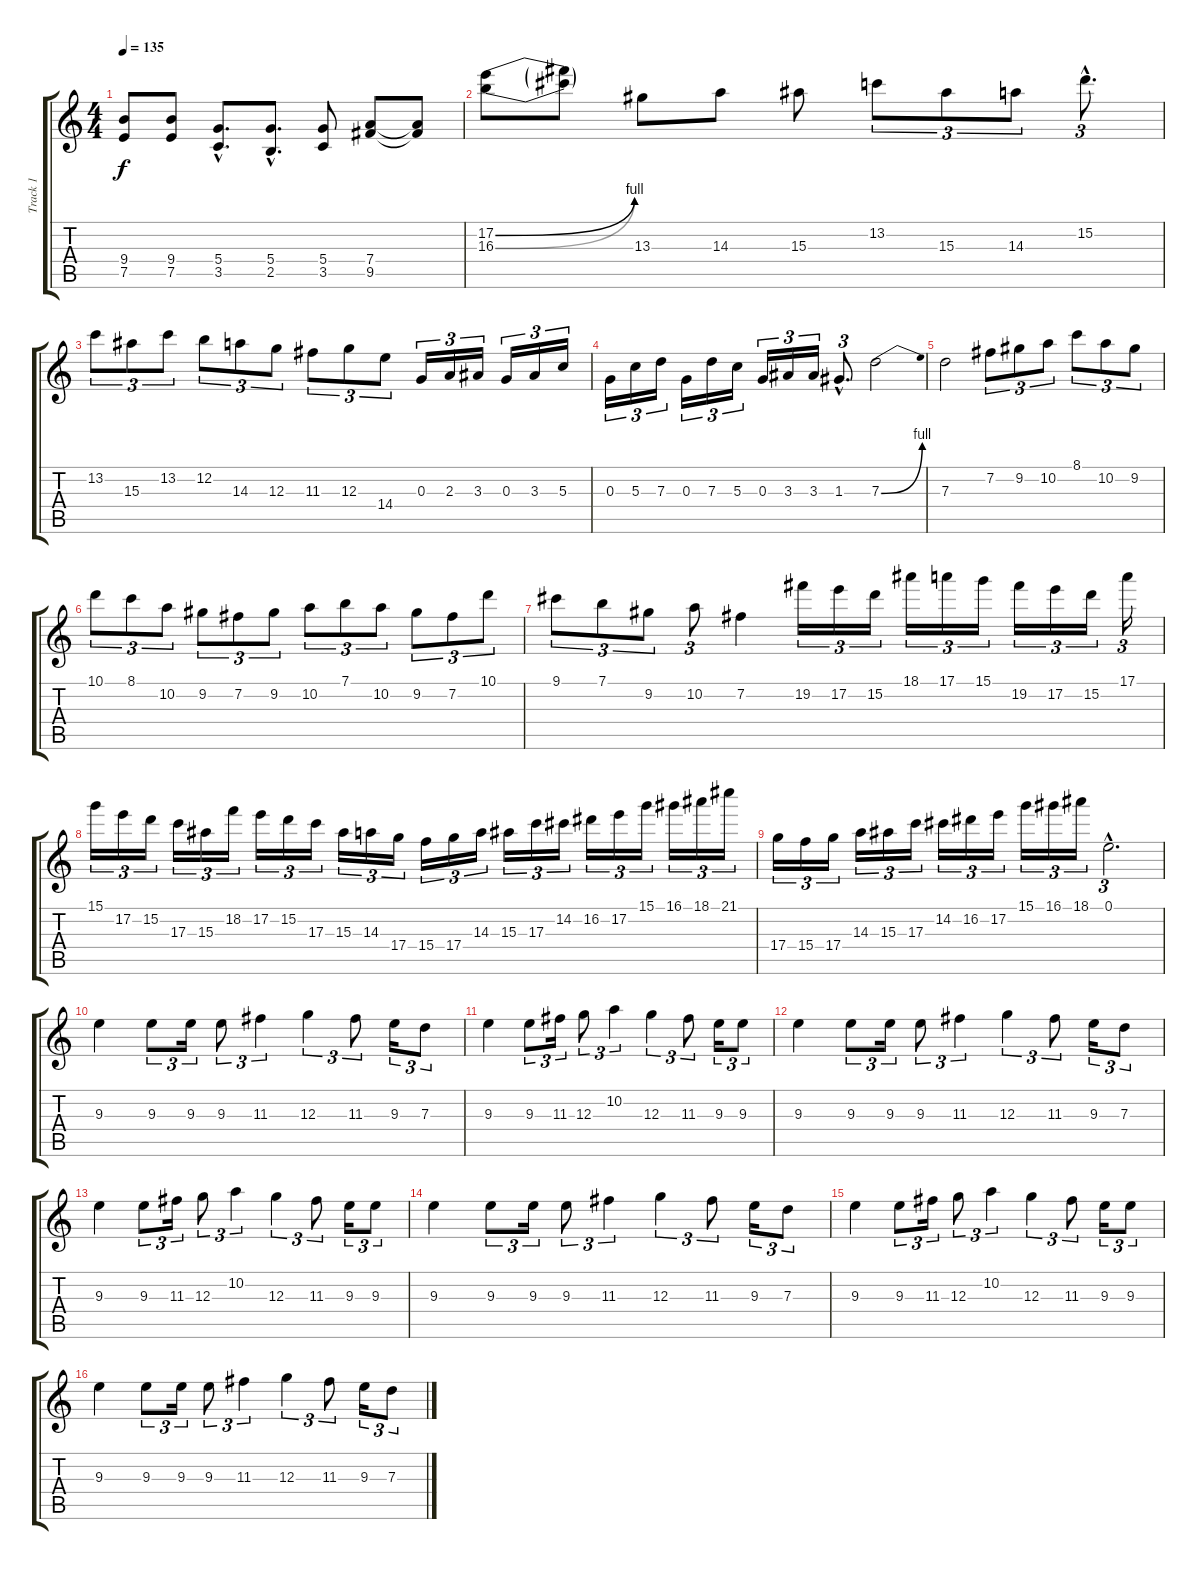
\track ("Track 1" "Track 1") {instrument overdrivenguitar}
\staff {score tabs}
\tuning (E4 B3 G3 D3 A2 E2) {hide}
\ts (4 4)
\tempo 135
\clef g2
\ks c
(9.4 7.5).8{dy f} (9.4 7.5).8 (5.4{hac} 3.5{hac}).8{d} (5.4{hac} 2.5{hac}).8{d} (5.4 3.5).8 (7.4 9.5).8 (7.4{t} 9.5{t}).8 |
(17.2{be (bend 0 0 60 4)} 16.3{be (bend 0 0 60 4)}).8{volume 13} (17.2{t} 16.3{t}).8 13.3.8 14.3.8 15.3.8 13.2.8{tu (3 2)} 15.3.8{tu (3 2)} 14.3.8{tu (3 2)} 15.2{hac}.8{d tu (3 2)} |
13.2.8{tu (3 2)} 15.3.8{tu (3 2)} 13.2.8{tu (3 2)} 12.2.8{tu (3 2)} 14.3.8{tu (3 2)} 12.3.8{tu (3 2)} 11.3.8{tu (3 2)} 12.3.8{tu (3 2)} 14.4.8{tu (3 2)} 0.3.16{tu (3 2)} 2.3.16{tu (3 2)} 3.3.16{tu (3 2)} 0.3.16{tu (3 2)} 3.3.16{tu (3 2)} 5.3.16{tu (3 2)} |
0.3.16{tu (3 2)} 5.3.16{tu (3 2)} 7.3.16{tu (3 2)} 0.3.16{tu (3 2)} 7.3.16{tu (3 2)} 5.3.16{tu (3 2)} 0.3.16{tu (3 2)} 3.3.16{tu (3 2)} 3.3.16{tu (3 2)} 1.3{hac}.8{d tu (3 2)} 7.3{be (bend 0 0 60 4)}.2 |
7.3.2 7.2.8{tu (3 2)} 9.2.8{tu (3 2)} 10.2.8{tu (3 2)} 8.1.8{tu (3 2)} 10.2.8{tu (3 2)} 9.2.8{tu (3 2)} |
10.1.8{tu (3 2)} 8.1.8{tu (3 2)} 10.2.8{tu (3 2)} 9.2.8{tu (3 2)} 7.2.8{tu (3 2)} 9.2.8{tu (3 2)} 10.2.8{tu (3 2)} 7.1.8{tu (3 2)} 10.2.8{tu (3 2)} 9.2.8{tu (3 2)} 7.2.8{tu (3 2)} 10.1.8{tu (3 2)} |
9.1.8{tu (3 2)} 7.1.8{tu (3 2)} 9.2.8{tu (3 2)} 10.2.8{tu (3 2)} 7.2.4 19.2.16{tu (3 2)} 17.2.16{tu (3 2)} 15.2.16{tu (3 2)} 18.1.16{tu (3 2)} 17.1.16{tu (3 2)} 15.1.16{tu (3 2)} 19.2.16{tu (3 2)} 17.2.16{tu (3 2)} 15.2.16{tu (3 2)} 17.1.16{tu (3 2)} |
15.1.16{tu (3 2)} 17.2.16{tu (3 2)} 15.2.16{tu (3 2)} 17.3.16{tu (3 2)} 15.3.16{tu (3 2)} 18.2.16{tu (3 2)} 17.2.16{tu (3 2)} 15.2.16{tu (3 2)} 17.3.16{tu (3 2)} 15.3.16{tu (3 2)} 14.3.16{tu (3 2)} 17.4.16{tu (3 2)} 15.4.16{tu (3 2)} 17.4.16{tu (3 2)} 14.3.16{tu (3 2)} 15.3.16{tu (3 2)} 17.3.16{tu (3 2)} 14.2.16{tu (3 2)} 16.2.16{tu (3 2)} 17.2.16{tu (3 2)} 15.1.16{tu (3 2)} 16.1.16{tu (3 2)} 18.1.16{tu (3 2)} 21.1.16{tu (3 2)} |
17.4.16{tu (3 2)} 15.4.16{tu (3 2)} 17.4.16{tu (3 2)} 14.3.16{tu (3 2)} 15.3.16{tu (3 2)} 17.3.16{tu (3 2)} 14.2.16{tu (3 2)} 16.2.16{tu (3 2)} 17.2.16{tu (3 2)} 15.1.16{tu (3 2)} 16.1.16{tu (3 2)} 18.1.16{tu (3 2)} 0.1{hac}.2{d tu (3 2)} |
9.3.4{volume 16} 9.3.8{tu (3 2)} 9.3.16{tu (3 2)} 9.3.8{tu (3 2)} 11.3.4{tu (3 2)} 12.3.4{tu (3 2)} 11.3.8{tu (3 2)} 9.3.16{tu (3 2)} 7.3.8{tu (3 2)} |
9.3.4 9.3.8{tu (3 2)} 11.3.16{tu (3 2)} 12.3.8{tu (3 2)} 10.2.4{tu (3 2)} 12.3.4{tu (3 2)} 11.3.8{tu (3 2)} 9.3.16{tu (3 2)} 9.3.8{tu (3 2)} |
9.3.4 9.3.8{tu (3 2)} 9.3.16{tu (3 2)} 9.3.8{tu (3 2)} 11.3.4{tu (3 2)} 12.3.4{tu (3 2)} 11.3.8{tu (3 2)} 9.3.16{tu (3 2)} 7.3.8{tu (3 2)} |
9.3.4 9.3.8{tu (3 2)} 11.3.16{tu (3 2)} 12.3.8{tu (3 2)} 10.2.4{tu (3 2)} 12.3.4{tu (3 2)} 11.3.8{tu (3 2)} 9.3.16{tu (3 2)} 9.3.8{tu (3 2)} |
9.3.4 9.3.8{tu (3 2)} 9.3.16{tu (3 2)} 9.3.8{tu (3 2)} 11.3.4{tu (3 2)} 12.3.4{tu (3 2)} 11.3.8{tu (3 2)} 9.3.16{tu (3 2)} 7.3.8{tu (3 2)} |
9.3.4 9.3.8{tu (3 2)} 11.3.16{tu (3 2)} 12.3.8{tu (3 2)} 10.2.4{tu (3 2)} 12.3.4{tu (3 2)} 11.3.8{tu (3 2)} 9.3.16{tu (3 2)} 9.3.8{tu (3 2)} |
9.3.4 9.3.8{tu (3 2)} 9.3.16{tu (3 2)} 9.3.8{tu (3 2)} 11.3.4{tu (3 2)} 12.3.4{tu (3 2)} 11.3.8{tu (3 2)} 9.3.16{tu (3 2)} 7.3.8{tu (3 2)}
